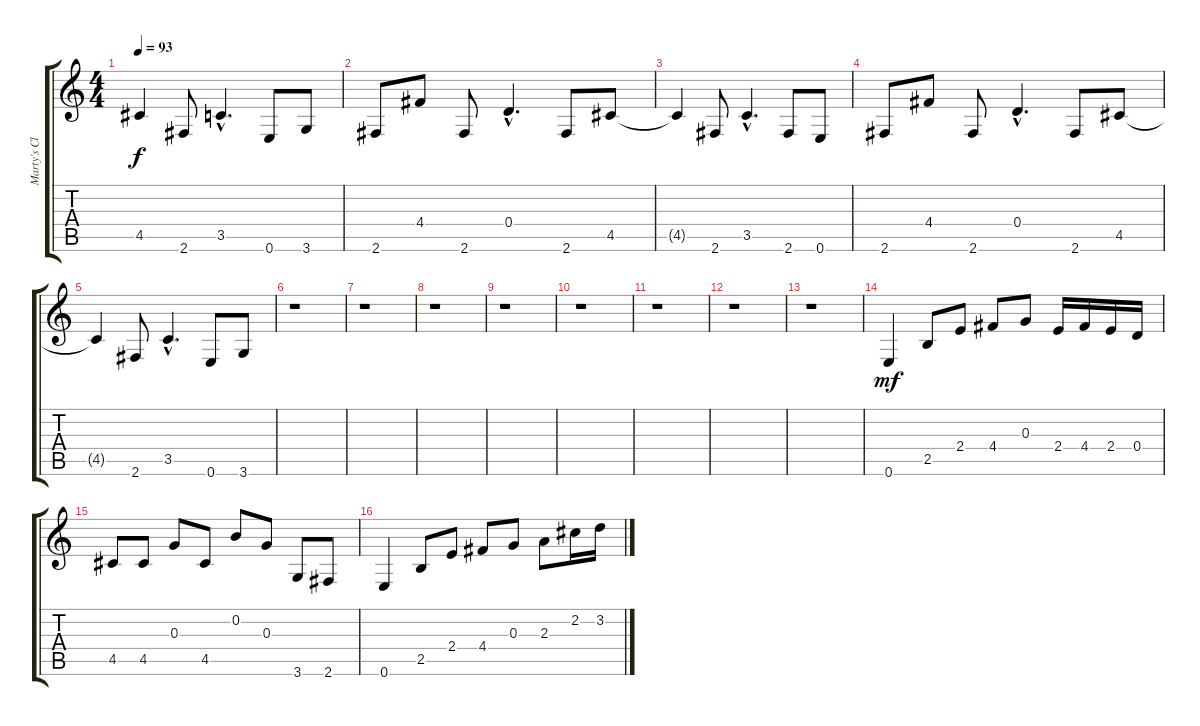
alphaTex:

\track ("Marty's Clean" "Marty's Cl") {instrument electricguitarclean}
\staff {score tabs}
\tuning (E4 B3 G3 D3 A2 E2) {hide}
\ts (4 4)
\tempo 93
\clef g2
\ks c
4.5{t}.4{dy f} 2.6.8 3.5{hac}.4{d} 0.6.8 3.6.8 |
2.6.8 4.4.8 2.6.8 0.4{hac}.4{d} 2.6.8 4.5.8 |
4.5{t}.4 2.6.8 3.5{hac}.4{d} 2.6.8 0.6.8 |
2.6.8 4.4.8 2.6.8 0.4{hac}.4{d} 2.6.8 4.5.8 |
4.5{t}.4 2.6.8 3.5{hac}.4{d} 0.6.8 3.6.8 |
r.1 |
r.1 |
r.1 |
r.1 |
r.1 |
r.1 |
r.1 |
r.1 |
0.6.4{dy mf} 2.5.8 2.4.8 4.4.8 0.3.8 2.4.16 4.4.16 2.4.16 0.4.16 |
4.5.8 4.5.8 0.3.8 4.5.8 0.2.8 0.3.8 3.6.8 2.6.8 |
0.6.4 2.5.8 2.4.8 4.4.8 0.3.8 2.3.8 2.2.16 3.2.16
